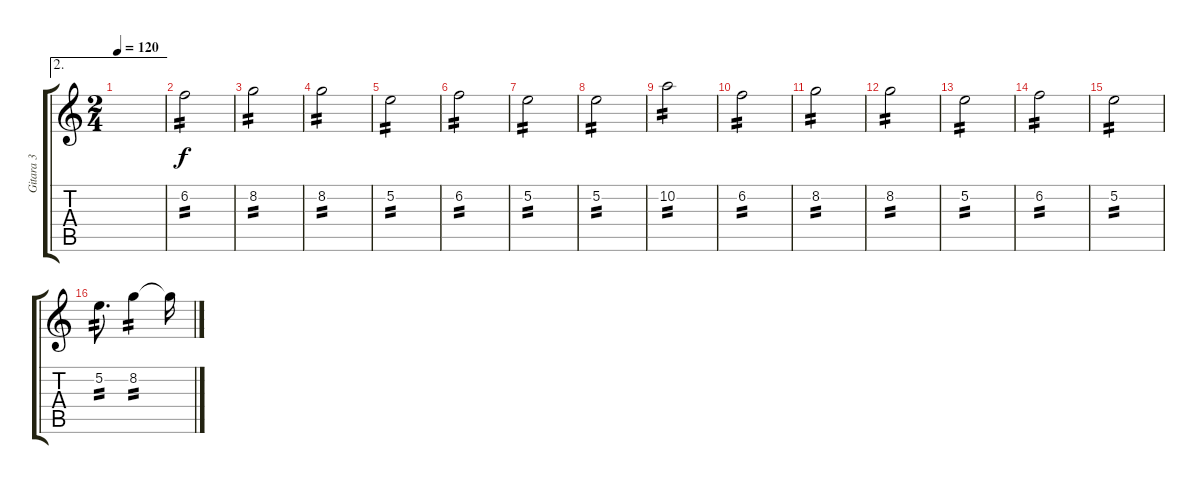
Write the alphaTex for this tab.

\track ("Gitara 3" "Gitara 3") {instrument electricguitarjazz}
\staff {score tabs}
\tuning (E4 B3 G3 D3 A2 E2) {hide}
\ae 2
\ts (2 4)
\tempo 120
\clef g2
\ks aminor
|
6.2.2{tp 2} |
8.2.2{tp 2} |
8.2.2{tp 2} |
5.2.2{tp 2} |
6.2.2{tp 2} |
5.2.2{tp 2} |
5.2.2{tp 2} |
10.2.2{tp 2} |
6.2.2{tp 2} |
8.2.2{tp 2} |
8.2.2{tp 2} |
5.2.2{tp 2} |
6.2.2{tp 2} |
5.2.2{tp 2} |
5.2.8{d tp 2} 8.2.4{tp 2} 8.2{t}.16
